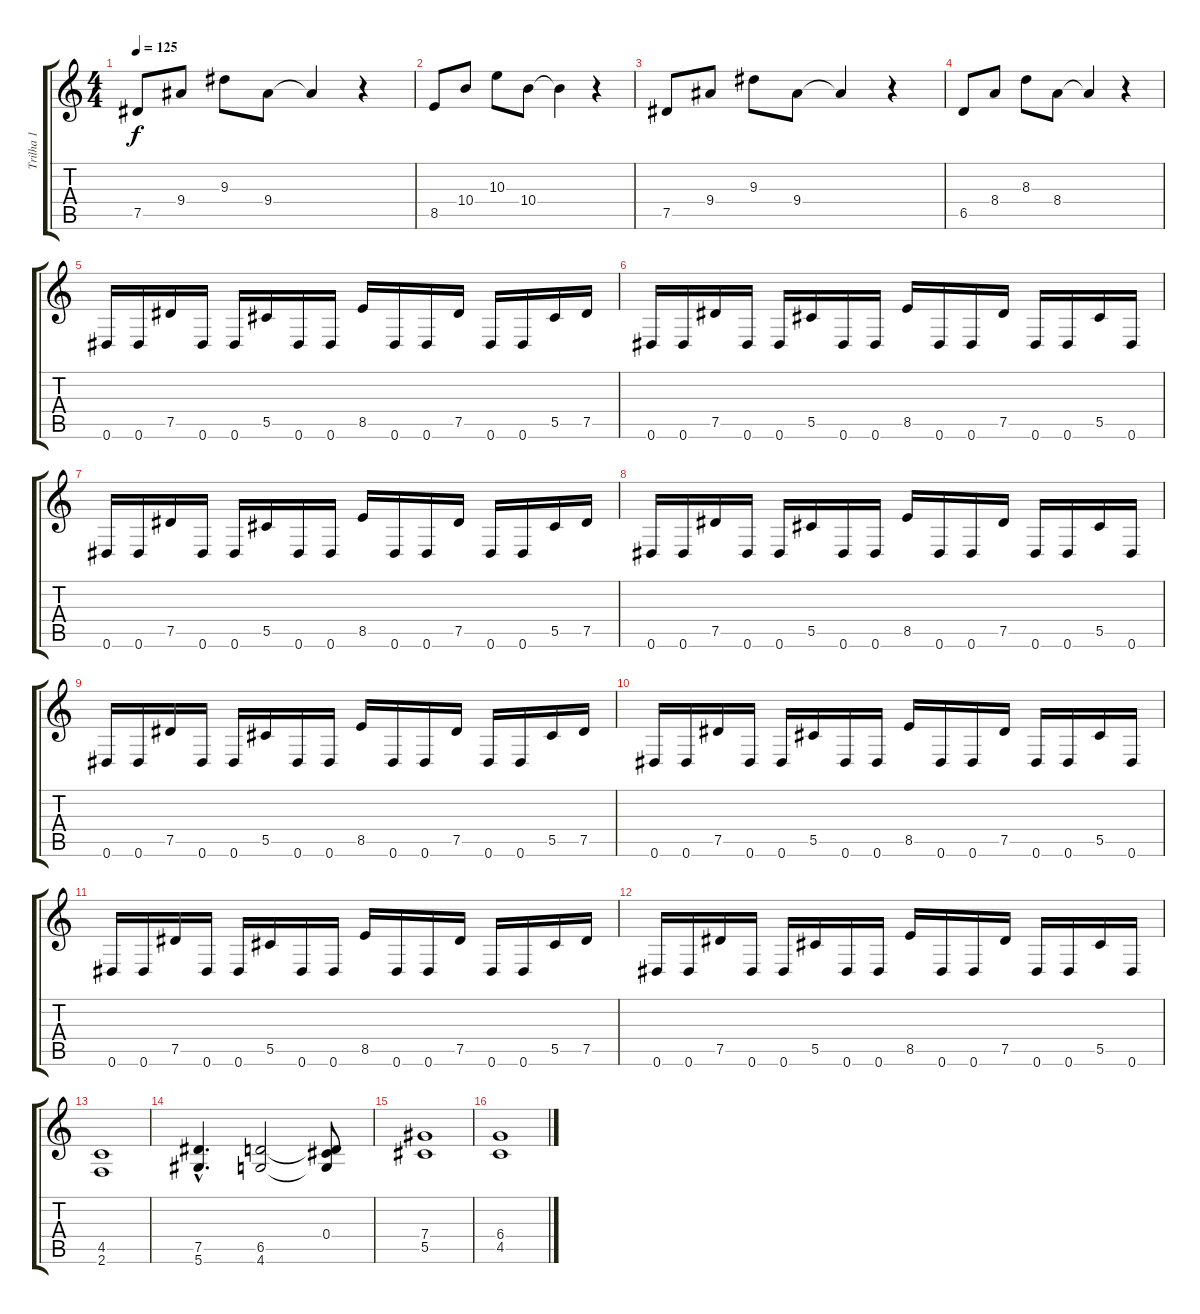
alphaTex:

\track ("Trilha 1" "Trilha 1") {instrument distortionguitar}
\staff {score tabs}
\tuning (Eb4 Bb3 Gb3 Db3 Ab2 Eb2) {hide}
\ts (4 4)
\tempo 125
\clef g2
\ks c
7.5.8{dy f} 9.4.8 9.3.8 9.4.8 9.4{t}.4 r.4 |
8.5.8 10.4.8 10.3.8 10.4.8 10.4{t}.4 r.4 |
7.5.8 9.4.8 9.3.8 9.4.8 9.4{t}.4 r.4 |
6.5.8 8.4.8 8.3.8 8.4.8 8.4{t}.4 r.4 |
0.6.16 0.6.16 7.5.16 0.6.16 0.6.16 5.5.16 0.6.16 0.6.16 8.5.16 0.6.16 0.6.16 7.5.16 0.6.16 0.6.16 5.5.16 7.5.16 |
0.6.16 0.6.16 7.5.16 0.6.16 0.6.16 5.5.16 0.6.16 0.6.16 8.5.16 0.6.16 0.6.16 7.5.16 0.6.16 0.6.16 5.5.16 0.6.16 |
0.6.16 0.6.16 7.5.16 0.6.16 0.6.16 5.5.16 0.6.16 0.6.16 8.5.16 0.6.16 0.6.16 7.5.16 0.6.16 0.6.16 5.5.16 7.5.16 |
0.6.16 0.6.16 7.5.16 0.6.16 0.6.16 5.5.16 0.6.16 0.6.16 8.5.16 0.6.16 0.6.16 7.5.16 0.6.16 0.6.16 5.5.16 0.6.16 |
0.6.16 0.6.16 7.5.16 0.6.16 0.6.16 5.5.16 0.6.16 0.6.16 8.5.16 0.6.16 0.6.16 7.5.16 0.6.16 0.6.16 5.5.16 7.5.16 |
0.6.16 0.6.16 7.5.16 0.6.16 0.6.16 5.5.16 0.6.16 0.6.16 8.5.16 0.6.16 0.6.16 7.5.16 0.6.16 0.6.16 5.5.16 0.6.16 |
0.6.16 0.6.16 7.5.16 0.6.16 0.6.16 5.5.16 0.6.16 0.6.16 8.5.16 0.6.16 0.6.16 7.5.16 0.6.16 0.6.16 5.5.16 7.5.16 |
0.6.16 0.6.16 7.5.16 0.6.16 0.6.16 5.5.16 0.6.16 0.6.16 8.5.16 0.6.16 0.6.16 7.5.16 0.6.16 0.6.16 5.5.16 0.6.16 |
(4.5 2.6).1 |
(7.5{hac} 5.6{hac}).4{d} (6.5 4.6).2 (0.4 6.5{t} 4.6{t}).8 |
(7.4 5.5).1 |
(6.4 4.5).1
